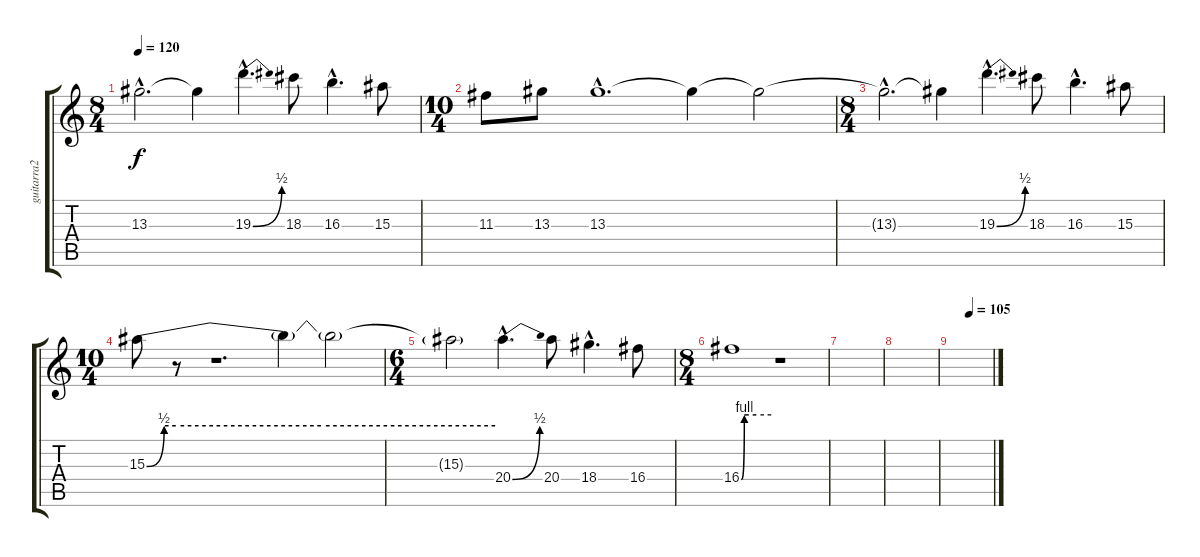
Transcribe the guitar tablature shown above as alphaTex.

\track ("guitarra2" "guitarra2") {instrument distortionguitar}
\staff {score tabs}
\tuning (E4 B3 G3 D3 A2 E2) {hide}
\ts (8 4)
\tempo 120
\clef g2
\ks c
13.3{hac t}.2{d dy f} 13.3{t}.4 19.3{be (bend 0 0 60 2) hac}.4{d volume 13 instrument distortionguitar} 18.3.8 16.3{hac}.4{d} 15.3.8 |
\ts (10 4)
11.3.8 13.3.8 13.3{hac}.1{d volume 5} 13.3{t}.4 13.3{t}.2 |
\ts (8 4)
13.3{hac t}.2{d} 13.3{t}.4 19.3{be (bend 0 0 60 2) hac}.4{d volume 13 instrument distortionguitar} 18.3.8 16.3{hac}.4{d} 15.3.8 |
\ts (10 4)
15.3{be (custom 0 0 3 2 5 2 30 2 60 2)}.8 r.8 r.1{d volume 5} 15.3{t}.4 15.3{t}.2 |
\ts (6 4)
15.3{t}.2 20.4{be (bend 0 0 60 2) hac}.4{d volume 13 instrument distortionguitar} 20.4.8 18.4{hac}.4{d} 16.4.8 |
\ts (8 4)
16.4{be (custom 0 0 6 4 15 4 30 4 60 4)}.1{volume 6} r.1 |
|
|
\tempo (105 0.4375)
